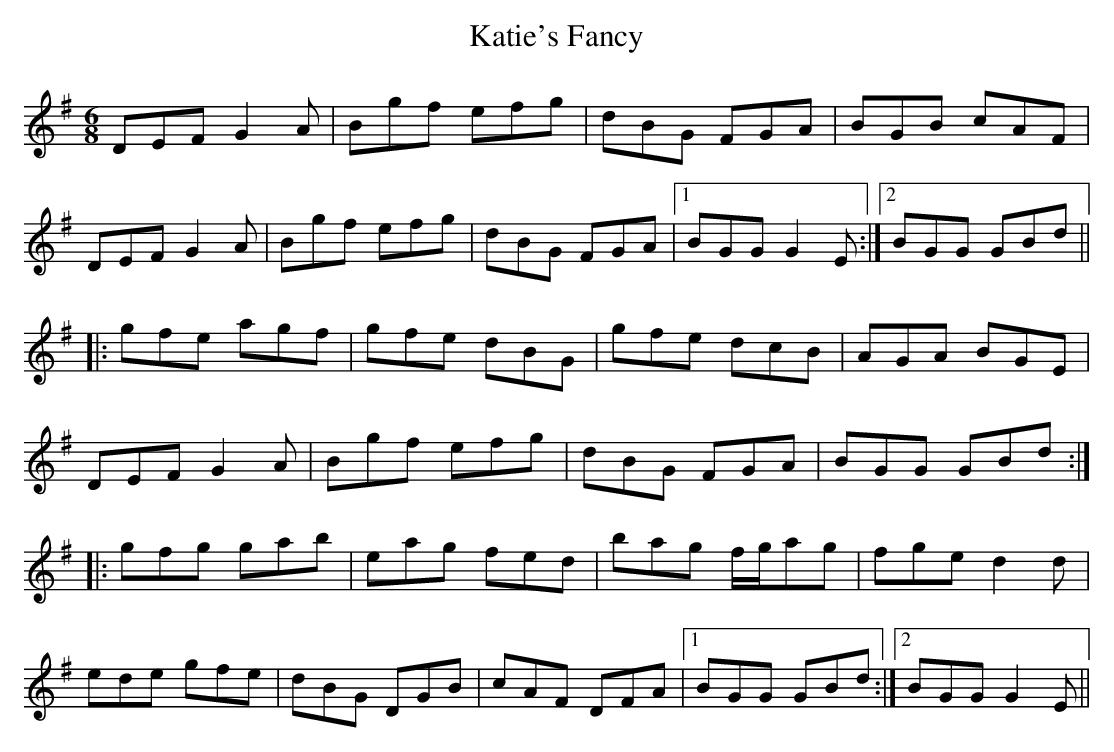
X:1
T:Katie's Fancy
M:6/8
L:1/8
K:G
DEF G2A|Bgf efg|dBG FGA|BGB cAF|!
DEF G2A|Bgf efg|dBG FGA|1 BGG G2E:|2 BGG GBd||!
|:gfe agf|gfe dBG|gfe dcB|AGA BGE|!
DEF G2A|Bgf efg|dBG FGA|BGG GBd:|!
|:gfg gab|eag fed|bag f/g/ag|fge d2d|!
ede gfe|dBG DGB|cAF DFA|1 BGG GBd:|2 BGG G2E||!
